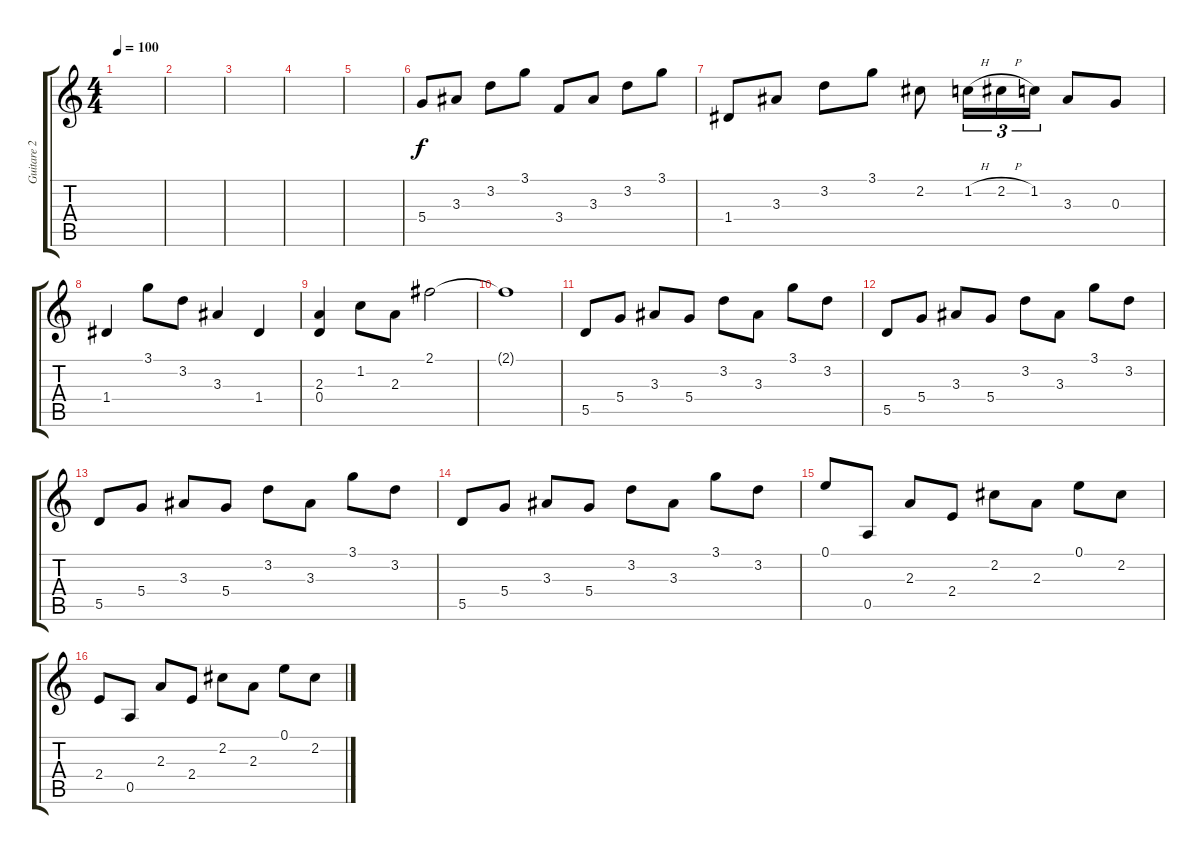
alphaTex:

\track ("Guitare 2" "Guitare 2") {instrument electricguitarjazz}
\staff {score tabs}
\tuning (E4 B3 G3 D3 A2 E2) {hide}
\ts (4 4)
\tempo 100
\clef g2
\ks c
|
|
|
|
|
5.4.8 3.3.8 3.2.8 3.1.8 3.4.8 3.3.8 3.2.8 3.1.8 |
1.4.8 3.3.8 3.2.8 3.1.8 2.2.8 1.2{h}.16{tu (3 2)} 2.2{h}.16{tu (3 2)} 1.2.16{tu (3 2)} 3.3.8 0.3.8 |
1.4.4 3.1.8 3.2.8 3.3.4 1.4.4 |
(2.3 0.4).4 1.2.8 2.3.8 2.1.2 |
2.1{t}.1 |
5.5.8 5.4.8 3.3.8 5.4.8 3.2.8 3.3.8 3.1.8 3.2.8 |
5.5.8 5.4.8 3.3.8 5.4.8 3.2.8 3.3.8 3.1.8 3.2.8 |
5.5.8 5.4.8 3.3.8 5.4.8 3.2.8 3.3.8 3.1.8 3.2.8 |
5.5.8 5.4.8 3.3.8 5.4.8 3.2.8 3.3.8 3.1.8 3.2.8 |
0.1.8 0.5.8 2.3.8 2.4.8 2.2.8 2.3.8 0.1.8 2.2.8 |
2.4.8 0.5.8 2.3.8 2.4.8 2.2.8 2.3.8 0.1.8 2.2.8
